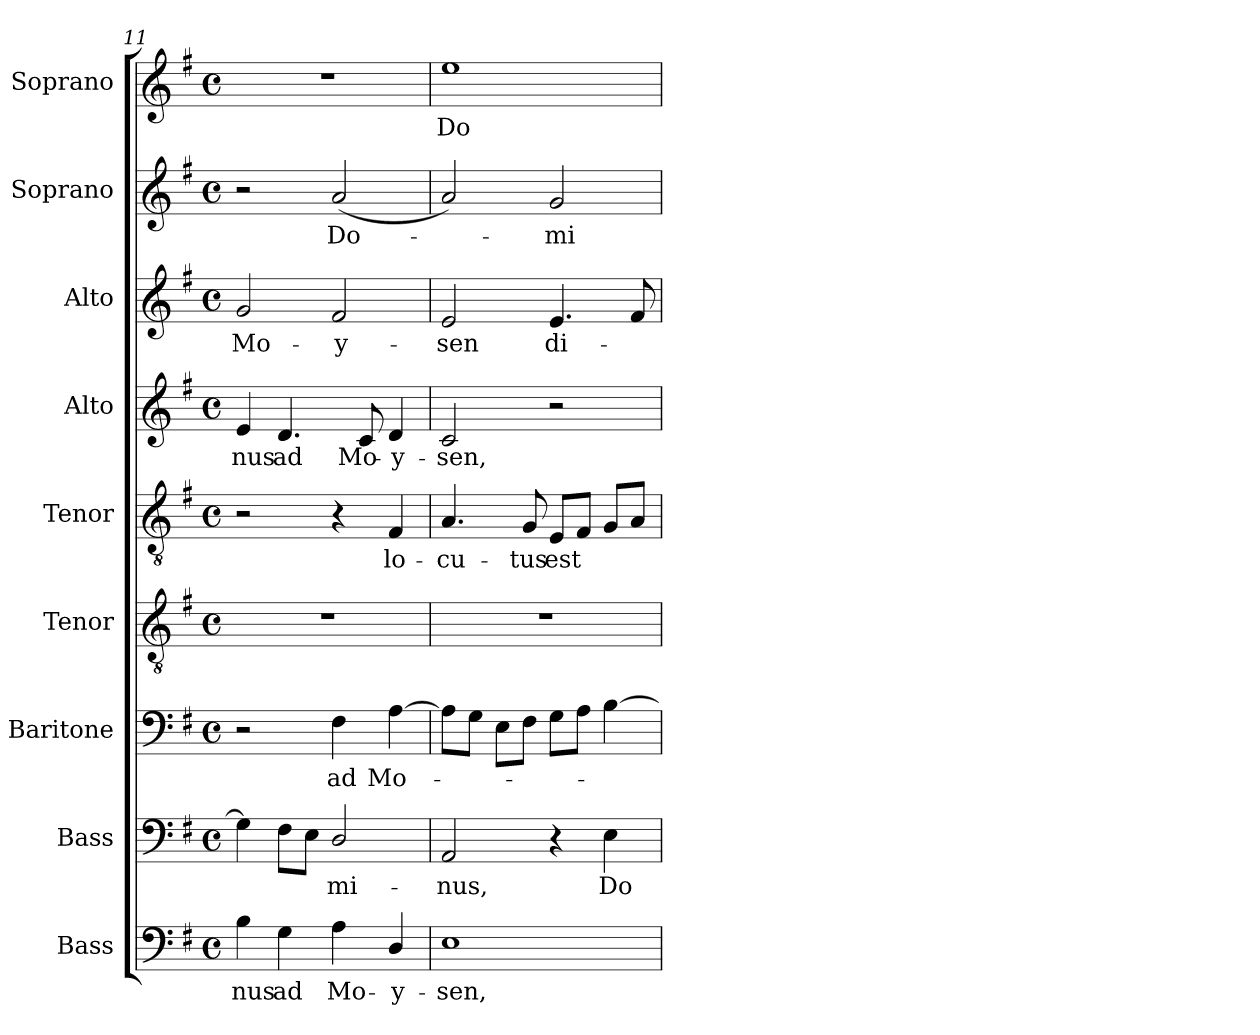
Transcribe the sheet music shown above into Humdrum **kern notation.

**kern	**text	**kern	**text	**kern	**text	**kern	**kern	**text	**kern	**text	**kern	**text	**kern	**text	**kern	**text
*part9	*part9	*part8	*part8	*part7	*part7	*part6	*part5	*part5	*part4	*part4	*part3	*part3	*part2	*part2	*part1	*part1
*staff9	*staff9	*staff8	*staff8	*staff7	*staff7	*staff6	*staff5	*staff5	*staff4	*staff4	*staff3	*staff3	*staff2	*staff2	*staff1	*staff1
*I"Bass	*	*I"Bass	*	*I"Baritone	*	*I"Tenor	*I"Tenor	*	*I"Alto	*	*I"Alto	*	*I"Soprano	*	*I"Soprano	*
*I'B.	*	*I'B.	*	*I'Bar.	*	*I'T.	*I'T.	*	*I'A.	*	*I'A.	*	*I'S.	*	*I'S.	*
*clefF4	*	*clefF4	*	*clefF4	*	*clefGv2	*clefGv2	*	*clefG2	*	*clefG2	*	*clefG2	*	*clefG2	*
*	*	*	*	*	*	*ITrd7c12	*ITrd7c12	*	*	*	*	*	*	*	*	*
*k[f#]	*	*k[f#]	*	*k[f#]	*	*k[f#]	*k[f#]	*	*k[f#]	*	*k[f#]	*	*k[f#]	*	*k[f#]	*
*G:	*	*G:	*	*G:	*	*G:	*G:	*	*G:	*	*G:	*	*G:	*	*G:	*
*M4/4	*	*M4/4	*	*M4/4	*	*M4/4	*M4/4	*	*M4/4	*	*M4/4	*	*M4/4	*	*M4/4	*
*met(c)	*	*met(c)	*	*met(c)	*	*met(c)	*met(c)	*	*met(c)	*	*met(c)	*	*met(c)	*	*met(c)	*
=11	=11	=11	=11	=11	=11	=11	=11	=11	=11	=11	=11	=11	=11	=11	=11	=11
!	!LO:LY:b:color=#000000	!	!	!	!	!	!	!	!	!	!	!	!	!	!	!
!	!	!	!	!	!	!	!	!	!	!LO:LY:b:color=#000000	!	!	!	!	!	!
!	!	!	!	!	!	!	!	!	!	!	!	!LO:LY:b:color=#000000	!	!	!	!
4Bi\	-nus	4Gi\]	.	2r	.	1r	2r	.	4ei/	-nus	2gi/	Mo-	2r	.	1r	.
!	!LO:LY:b:color=#000000	!	!	!	!	!	!	!	!	!	!	!	!	!	!	!
!	!	!	!	!	!	!	!	!	!	!LO:LY:b:color=#000000	!	!	!	!	!	!
4Gi\	ad	8F#i\L	.	.	.	.	.	.	4.di/	ad	.	.	.	.	.	.
.	.	8Ei\J	.	.	.	.	.	.	.	.	.	.	.	.	.	.
!	!LO:LY:b:color=#000000	!	!	!	!	!	!	!	!	!	!	!	!	!	!	!
!	!	!	!LO:LY:b:color=#000000	!	!	!	!	!	!	!	!	!	!	!	!	!
!	!	!	!	!	!LO:LY:b:color=#000000	!	!	!	!	!	!	!	!	!	!	!
!	!	!	!	!	!	!	!	!	!	!	!	!LO:LY:b:color=#000000	!	!	!	!
!	!	!	!	!	!	!	!	!	!	!	!	!	!	!LO:LY:b:color=#000000	!	!
4Ai\	Mo-	2Di/	-mi-	4F#i\	ad	.	4r	.	.	.	2f#i/	-y-	(2ai/	Do-	.	.
!	!	!	!	!	!	!	!	!	!	!LO:LY:b:color=#000000	!	!	!	!	!	!
.	.	.	.	.	.	.	.	.	8ci/	Mo-	.	.	.	.	.	.
!	!LO:LY:b:color=#000000	!	!	!	!	!	!	!	!	!	!	!	!	!	!	!
!	!	!	!	!	!LO:LY:b:color=#000000	!	!	!	!	!	!	!	!	!	!	!
!	!	!	!	!	!	!	!	!LO:LY:b:color=#000000	!	!	!	!	!	!	!	!
!	!	!	!	!	!	!	!	!	!	!LO:LY:b:color=#000000	!	!	!	!	!	!
4Di/	-y-	.	.	[4Ai\	Mo-	.	4FF#i/	lo-	4di/	-y-	.	.	.	.	.	.
=12	=12	=12	=12	=12	=12	=12	=12	=12	=12	=12	=12	=12	=12	=12	=12	=12
!	!LO:LY:b:color=#000000	!	!	!	!	!	!	!	!	!	!	!	!	!	!	!
!	!	!	!LO:LY:b:color=#000000	!	!	!	!	!	!	!	!	!	!	!	!	!
!	!	!	!	!	!	!	!	!LO:LY:b:color=#000000	!	!	!	!	!	!	!	!
!	!	!	!	!	!	!	!	!	!	!LO:LY:b:color=#000000	!	!	!	!	!	!
!	!	!	!	!	!	!	!	!	!	!	!	!LO:LY:b:color=#000000	!	!	!	!
!	!	!	!	!	!	!	!	!	!	!	!	!	!	!	!	!LO:LY:b:color=#000000
1Ei	-sen,	2AAi/	-nus,	8Ai\L]	.	1r	4.AAi/	-cu-	2ci/	-sen,	2ei/	-sen	2ai/)	.	1eei	Do-
.	.	.	.	8Gi\J	.	.	.	.	.	.	.	.	.	.	.	.
.	.	.	.	8Ei\L	.	.	.	.	.	.	.	.	.	.	.	.
!	!	!	!	!	!	!	!	!LO:LY:b:color=#000000	!	!	!	!	!	!	!	!
.	.	.	.	8F#i\J	.	.	8GGi/	-tus	.	.	.	.	.	.	.	.
!	!	!	!	!	!	!	!	!LO:LY:b:color=#000000	!	!	!	!	!	!	!	!
!	!	!	!	!	!	!	!	!	!	!	!	!LO:LY:b:color=#000000	!	!	!	!
!	!	!	!	!	!	!	!	!	!	!	!	!	!	!LO:LY:b:color=#000000	!	!
.	.	4r	.	8Gi\L	.	.	8EEi/L	est	2r	.	4.ei/	di-	2gi/	-mi-	.	.
.	.	.	.	8Ai\J	.	.	8FF#i/J	.	.	.	.	.	.	.	.	.
!	!	!	!LO:LY:b:color=#000000	!	!	!	!	!	!	!	!	!	!	!	!	!
.	.	4Ei\	Do-	[4Bi\	.	.	8GGi/L	.	.	.	.	.	.	.	.	.
.	.	.	.	.	.	.	8AAi/J	.	.	.	8f#i/	.	.	.	.	.
=	=	=	=	=	=	=	=	=	=	=	=	=	=	=	=	=
*-	*-	*-	*-	*-	*-	*-	*-	*-	*-	*-	*-	*-	*-	*-	*-	*-
